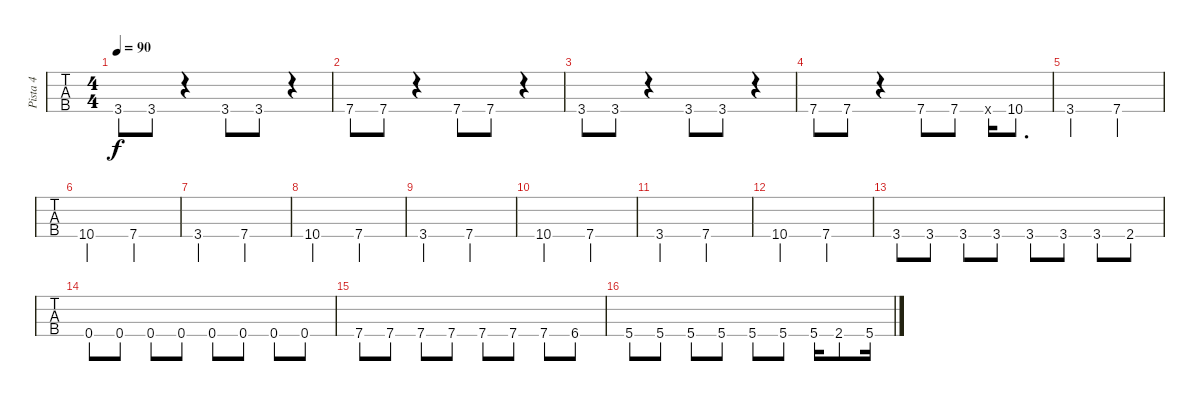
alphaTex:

\track ("Pista 4" "Pista 4") {instrument electricbassfinger}
\staff {tabs}
\tuning (G2 D2 A1 D1) {hide}
\ts (4 4)
\tempo 90
\clef f4
\ks c
3.4.8{dy f} 3.4.8 r.4 3.4.8 3.4.8 r.4 |
7.4.8 7.4.8 r.4 7.4.8 7.4.8 r.4 |
3.4.8 3.4.8 r.4 3.4.8 3.4.8 r.4 |
7.4.8 7.4.8 r.4 7.4.8 7.4.8 0.4{x}.16 10.4.8{d} |
3.4.2 7.4.2 |
10.4.2 7.4.2 |
3.4.2 7.4.2 |
10.4.2 7.4.2 |
3.4.2 7.4.2 |
10.4.2 7.4.2 |
3.4.2 7.4.2 |
10.4.2 7.4.2 |
3.4.8 3.4.8 3.4.8 3.4.8 3.4.8 3.4.8 3.4.8 2.4.8 |
0.4.8 0.4.8 0.4.8 0.4.8 0.4.8 0.4.8 0.4.8 0.4.8 |
7.4.8 7.4.8 7.4.8 7.4.8 7.4.8 7.4.8 7.4.8 6.4.8 |
5.4.8 5.4.8 5.4.8 5.4.8 5.4.8 5.4.8 5.4.16 2.4.8 5.4.16
